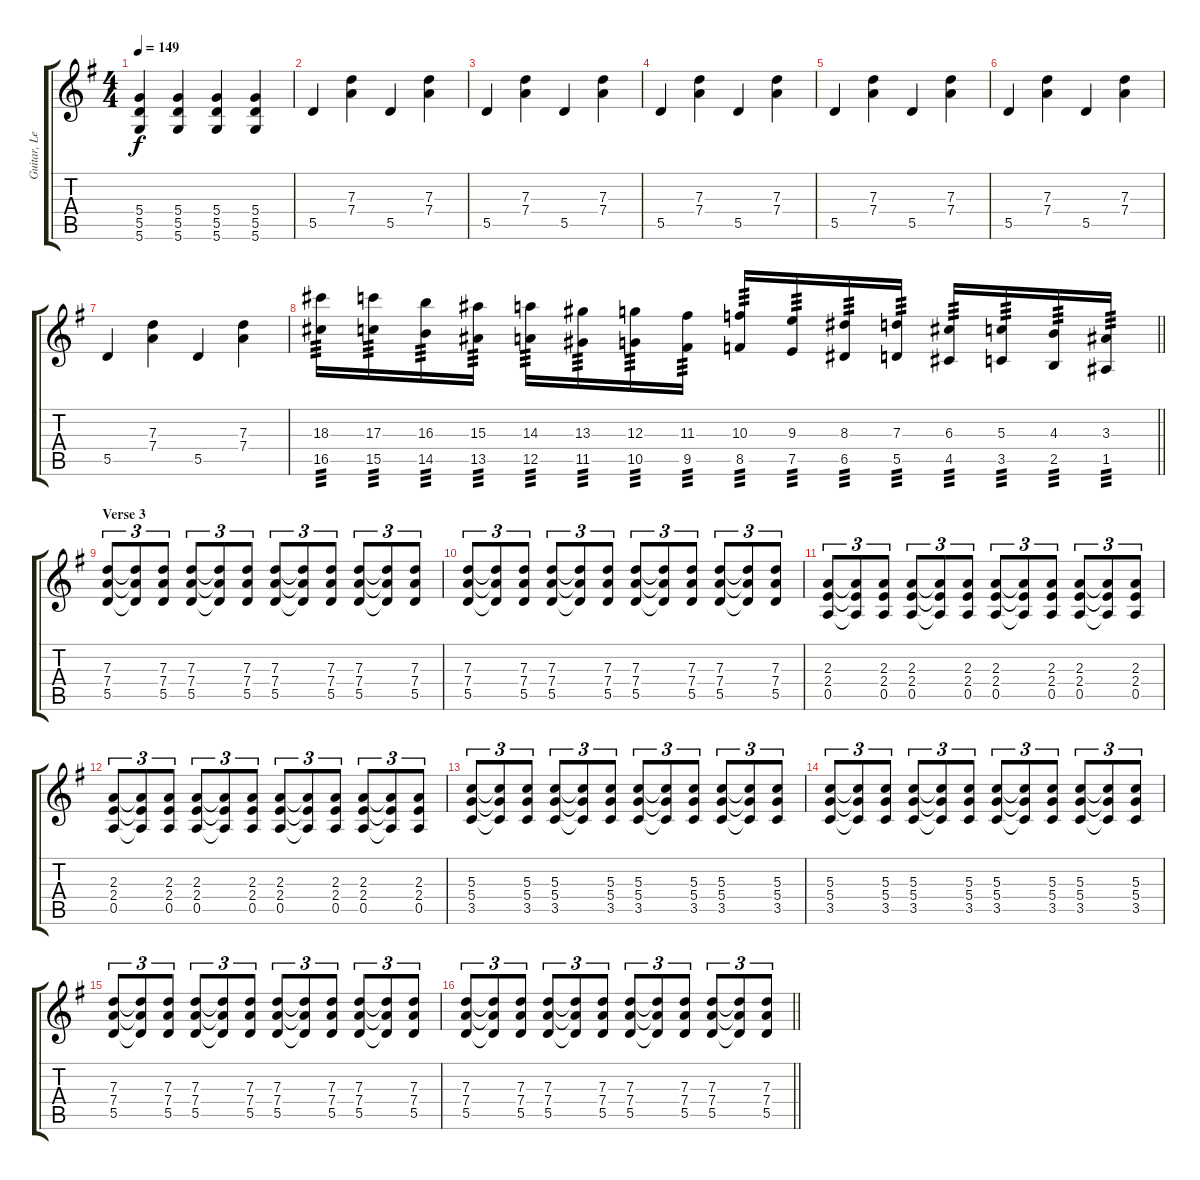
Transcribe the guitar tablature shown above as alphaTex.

\track ("Guitar, Lead" "Guitar, Le") {instrument distortionguitar}
\staff {score tabs}
\tuning (E4 B3 G3 D3 A2 D2) {hide}
\ts (4 4)
\tempo 149
\clef g2
\ks g
(5.4 5.5 5.6).4{dy f} (5.4 5.5 5.6).4 (5.4 5.5 5.6).4 (5.4 5.5 5.6).4 |
5.5.4 (7.3 7.4).4 5.5.4 (7.3 7.4).4 |
5.5.4 (7.3 7.4).4 5.5.4 (7.3 7.4).4 |
5.5.4 (7.3 7.4).4 5.5.4 (7.3 7.4).4 |
5.5.4 (7.3 7.4).4 5.5.4 (7.3 7.4).4 |
5.5.4 (7.3 7.4).4 5.5.4 (7.3 7.4).4 |
5.5.4 (7.3 7.4).4 5.5.4 (7.3 7.4).4 |
\barLineRight lightlight
(18.3 16.5).16{tp 3 instrument distortionguitar} (17.3 15.5).16{tp 3} (16.3 14.5).16{tp 3} (15.3 13.5).16{tp 3} (14.3 12.5).16{tp 3} (13.3 11.5).16{tp 3} (12.3 10.5).16{tp 3} (11.3 9.5).16{tp 3} (10.3 8.5).16{tp 3} (9.3 7.5).16{tp 3} (8.3 6.5).16{tp 3} (7.3 5.5).16{tp 3} (6.3 4.5).16{tp 3} (5.3 3.5).16{tp 3} (4.3 2.5).16{tp 3} (3.3 1.5).16{tp 3} |
\section ("" "Verse 3")
(7.3 7.4 5.5).8{tu (3 2) instrument electricguitarjazz} (7.3{t} 7.4{t} 5.5{t}).8{tu (3 2)} (7.3 7.4 5.5).8{tu (3 2)} (7.3 7.4 5.5).8{tu (3 2)} (7.3{t} 7.4{t} 5.5{t}).8{tu (3 2)} (7.3 7.4 5.5).8{tu (3 2)} (7.3 7.4 5.5).8{tu (3 2)} (7.3{t} 7.4{t} 5.5{t}).8{tu (3 2)} (7.3 7.4 5.5).8{tu (3 2)} (7.3 7.4 5.5).8{tu (3 2)} (7.3{t} 7.4{t} 5.5{t}).8{tu (3 2)} (7.3 7.4 5.5).8{tu (3 2)} |
(7.3 7.4 5.5).8{tu (3 2)} (7.3{t} 7.4{t} 5.5{t}).8{tu (3 2)} (7.3 7.4 5.5).8{tu (3 2)} (7.3 7.4 5.5).8{tu (3 2)} (7.3{t} 7.4{t} 5.5{t}).8{tu (3 2)} (7.3 7.4 5.5).8{tu (3 2)} (7.3 7.4 5.5).8{tu (3 2)} (7.3{t} 7.4{t} 5.5{t}).8{tu (3 2)} (7.3 7.4 5.5).8{tu (3 2)} (7.3 7.4 5.5).8{tu (3 2)} (7.3{t} 7.4{t} 5.5{t}).8{tu (3 2)} (7.3 7.4 5.5).8{tu (3 2)} |
(2.3 2.4 0.5).8{tu (3 2)} (2.3{t} 2.4{t} 0.5{t}).8{tu (3 2)} (2.3 2.4 0.5).8{tu (3 2)} (2.3 2.4 0.5).8{tu (3 2)} (2.3{t} 2.4{t} 0.5{t}).8{tu (3 2)} (2.3 2.4 0.5).8{tu (3 2)} (2.3 2.4 0.5).8{tu (3 2)} (2.3{t} 2.4{t} 0.5{t}).8{tu (3 2)} (2.3 2.4 0.5).8{tu (3 2)} (2.3 2.4 0.5).8{tu (3 2)} (2.3{t} 2.4{t} 0.5{t}).8{tu (3 2)} (2.3 2.4 0.5).8{tu (3 2)} |
(2.3 2.4 0.5).8{tu (3 2)} (2.3{t} 2.4{t} 0.5{t}).8{tu (3 2)} (2.3 2.4 0.5).8{tu (3 2)} (2.3 2.4 0.5).8{tu (3 2)} (2.3{t} 2.4{t} 0.5{t}).8{tu (3 2)} (2.3 2.4 0.5).8{tu (3 2)} (2.3 2.4 0.5).8{tu (3 2)} (2.3{t} 2.4{t} 0.5{t}).8{tu (3 2)} (2.3 2.4 0.5).8{tu (3 2)} (2.3 2.4 0.5).8{tu (3 2)} (2.3{t} 2.4{t} 0.5{t}).8{tu (3 2)} (2.3 2.4 0.5).8{tu (3 2)} |
(5.3 5.4 3.5).8{tu (3 2)} (5.3{t} 5.4{t} 3.5{t}).8{tu (3 2)} (5.3 5.4 3.5).8{tu (3 2)} (5.3 5.4 3.5).8{tu (3 2)} (5.3{t} 5.4{t} 3.5{t}).8{tu (3 2)} (5.3 5.4 3.5).8{tu (3 2)} (5.3 5.4 3.5).8{tu (3 2)} (5.3{t} 5.4{t} 3.5{t}).8{tu (3 2)} (5.3 5.4 3.5).8{tu (3 2)} (5.3 5.4 3.5).8{tu (3 2)} (5.3{t} 5.4{t} 3.5{t}).8{tu (3 2)} (5.3 5.4 3.5).8{tu (3 2)} |
(5.3 5.4 3.5).8{tu (3 2)} (5.3{t} 5.4{t} 3.5{t}).8{tu (3 2)} (5.3 5.4 3.5).8{tu (3 2)} (5.3 5.4 3.5).8{tu (3 2)} (5.3{t} 5.4{t} 3.5{t}).8{tu (3 2)} (5.3 5.4 3.5).8{tu (3 2)} (5.3 5.4 3.5).8{tu (3 2)} (5.3{t} 5.4{t} 3.5{t}).8{tu (3 2)} (5.3 5.4 3.5).8{tu (3 2)} (5.3 5.4 3.5).8{tu (3 2)} (5.3{t} 5.4{t} 3.5{t}).8{tu (3 2)} (5.3 5.4 3.5).8{tu (3 2)} |
(7.3 7.4 5.5).8{tu (3 2)} (7.3{t} 7.4{t} 5.5{t}).8{tu (3 2)} (7.3 7.4 5.5).8{tu (3 2)} (7.3 7.4 5.5).8{tu (3 2)} (7.3{t} 7.4{t} 5.5{t}).8{tu (3 2)} (7.3 7.4 5.5).8{tu (3 2)} (7.3 7.4 5.5).8{tu (3 2)} (7.3{t} 7.4{t} 5.5{t}).8{tu (3 2)} (7.3 7.4 5.5).8{tu (3 2)} (7.3 7.4 5.5).8{tu (3 2)} (7.3{t} 7.4{t} 5.5{t}).8{tu (3 2)} (7.3 7.4 5.5).8{tu (3 2)} |
\barLineRight lightlight
(7.3 7.4 5.5).8{tu (3 2)} (7.3{t} 7.4{t} 5.5{t}).8{tu (3 2)} (7.3 7.4 5.5).8{tu (3 2)} (7.3 7.4 5.5).8{tu (3 2)} (7.3{t} 7.4{t} 5.5{t}).8{tu (3 2)} (7.3 7.4 5.5).8{tu (3 2)} (7.3 7.4 5.5).8{tu (3 2)} (7.3{t} 7.4{t} 5.5{t}).8{tu (3 2)} (7.3 7.4 5.5).8{tu (3 2)} (7.3 7.4 5.5).8{tu (3 2)} (7.3{t} 7.4{t} 5.5{t}).8{tu (3 2)} (7.3 7.4 5.5).8{tu (3 2)}
